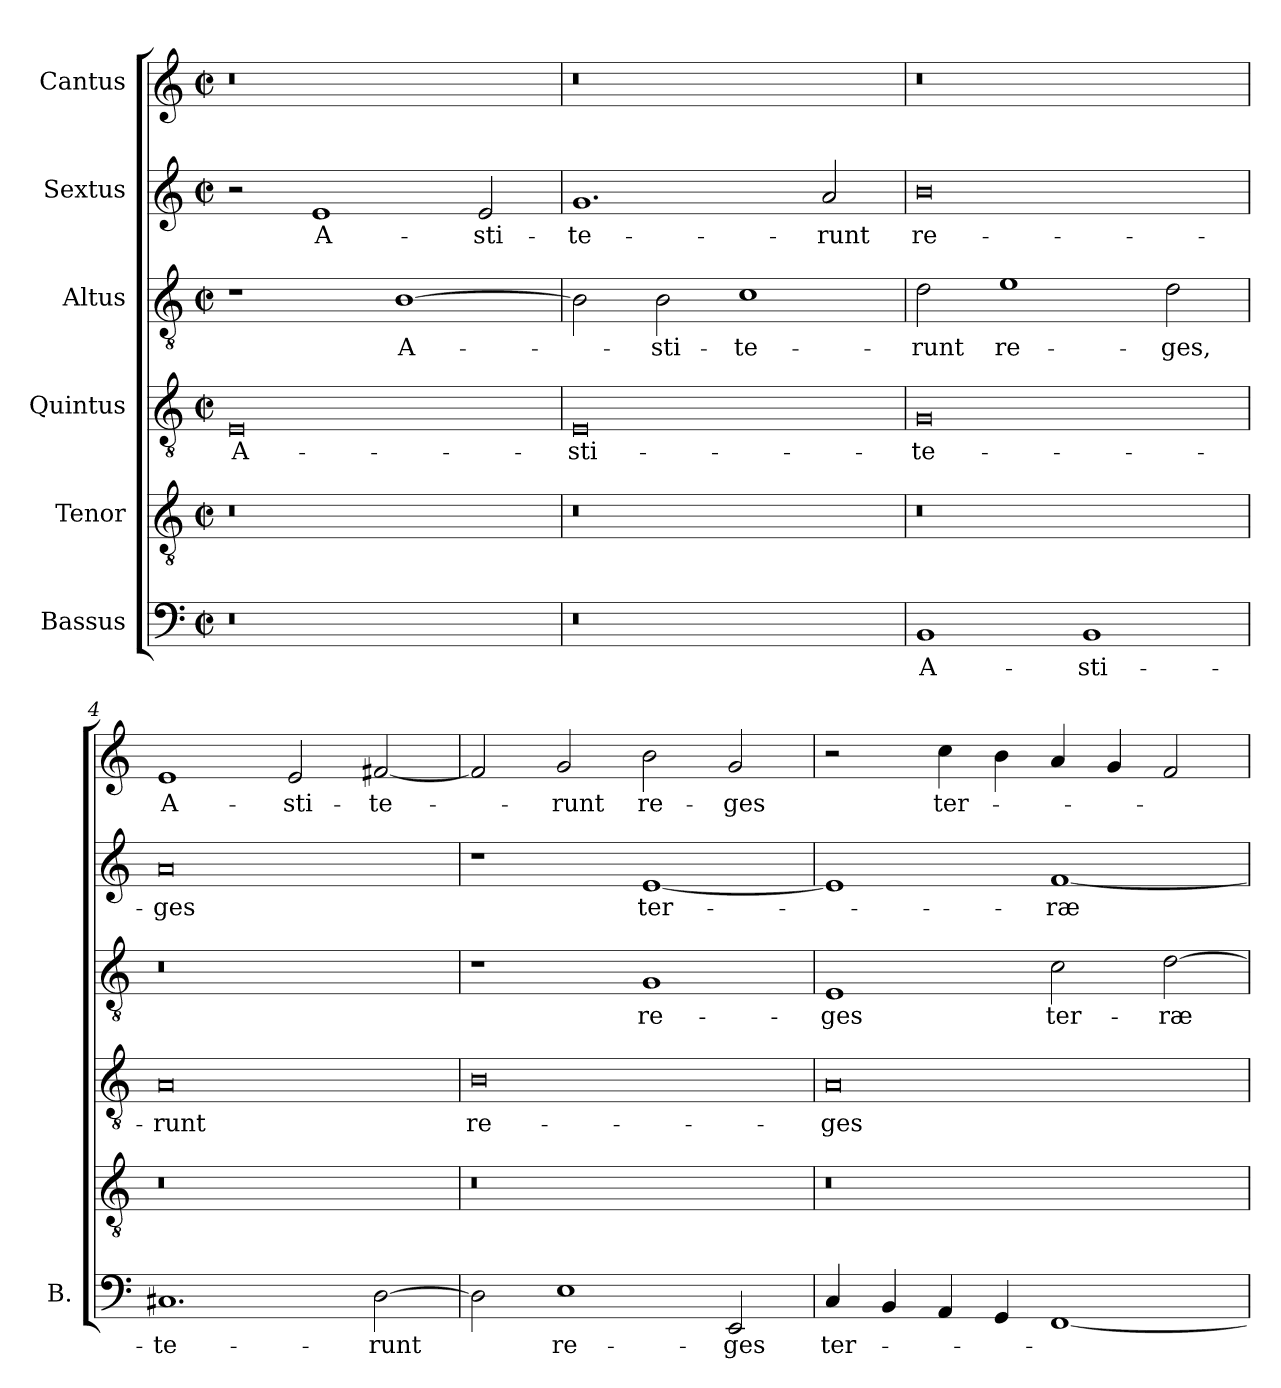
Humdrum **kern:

**kern	**text	**kern	**kern	**text	**kern	**text	**kern	**text	**kern	**text
*part6	*part6	*part5	*part4	*part4	*part3	*part3	*part2	*part2	*part1	*part1
*staff6	*staff6	*staff5	*staff4	*staff4	*staff3	*staff3	*staff2	*staff2	*staff1	*staff1
*I"Bassus	*	*I"Tenor	*I"Quintus	*	*I"Altus	*	*I"Sextus	*	*I"Cantus	*
*I'B.	*	*	*	*	*	*	*	*	*	*
*clefF4	*	*clefGv2	*clefGv2	*	*clefGv2	*	*clefG2	*	*clefG2	*
*k[]	*	*k[]	*k[]	*	*k[]	*	*k[]	*	*k[]	*
*C:	*	*C:	*C:	*	*C:	*	*C:	*	*C:	*
*M2/2	*	*M2/2	*M2/2	*	*M2/2	*	*M2/2	*	*M2/2	*
*met(c|)	*	*met(c|)	*met(c|)	*	*met(c|)	*	*met(c|)	*	*met(c|)	*
=1	=1	=1	=1	=1	=1	=1	=1	=1	=1	=1
!LO:N:vis=0	!	!LO:N:vis=0	!	!	!	!	!	!	!LO:N:vis=0	!
1r	.	1r	0E/	A-	1r	.	2r	.	1r	.
.	.	.	.	.	.	.	1e/	A-	.	.
1ryy	.	1ryy	.	.	[1B\	A-	.	.	1ryy	.
.	.	.	.	.	.	.	2e/	-sti-	.	.
=2	=2	=2	=2	=2	=2	=2	=2	=2	=2	=2
!LO:N:vis=0	!	!LO:N:vis=0	!	!	!	!	!	!	!LO:N:vis=0	!
1r	.	1r	0E/	-sti-	2B\]	.	1.g/	-te-	1r	.
.	.	.	.	.	2B\	-sti-	.	.	.	.
1ryy	.	1ryy	.	.	1c\	-te-	.	.	1ryy	.
.	.	.	.	.	.	.	2a/	-runt	.	.
=3	=3	=3	=3	=3	=3	=3	=3	=3	=3	=3
!	!	!LO:N:vis=0	!	!	!	!	!	!	!LO:N:vis=0	!
1BB/	A-	1r	0G/	-te-	2d\	-runt	0b\	re-	1r	.
.	.	.	.	.	1e\	re-	.	.	.	.
1BB/	-sti-	1ryy	.	.	.	.	.	.	1ryy	.
.	.	.	.	.	2d\	-ges,	.	.	.	.
=4	=4	=4	=4	=4	=4	=4	=4	=4	=4	=4
!	!	!LO:N:vis=0	!	!	!LO:N:vis=0	!	!	!	!	!
1.C#X/	-te-	1r	0A/	-runt	1r	.	0a/	-ges	1e/	A-
.	.	1ryy	.	.	1ryy	.	.	.	2e/	-sti-
[2D\	-runt	.	.	.	.	.	.	.	[2f#X/	-te-
=5	=5	=5	=5	=5	=5	=5	=5	=5	=5	=5
!	!	!LO:N:vis=0	!	!	!	!	!	!	!	!
2D\]	.	1r	0B\	re-	1r	.	1r	.	2f#/]	.
1E\	re-	.	.	.	.	.	.	.	2g/	-runt
.	.	1ryy	.	.	1G/	re-	[1e/	ter-	2b\	re-
2EE/	-ges	.	.	.	.	.	.	.	2g/	-ges
=6	=6	=6	=6	=6	=6	=6	=6	=6	=6	=6
!	!	!LO:N:vis=0	!	!	!	!	!	!	!	!
4C/	ter-	1r	0A/	-ges	1E/	-ges	1e/]	.	2r	.
4BB/	.	.	.	.	.	.	.	.	.	.
4AA/	.	.	.	.	.	.	.	.	4cc\	ter-
4GG/	.	.	.	.	.	.	.	.	4b\	.
[1FF/	.	1ryy	.	.	2c\	ter-	[1f/	-ræ	4a/	.
.	.	.	.	.	.	.	.	.	4g/	.
.	.	.	.	.	[2d\	-ræ	.	.	2f/	.
=	=	=	=	=	=	=	=	=	=	=
*-	*-	*-	*-	*-	*-	*-	*-	*-	*-	*-
